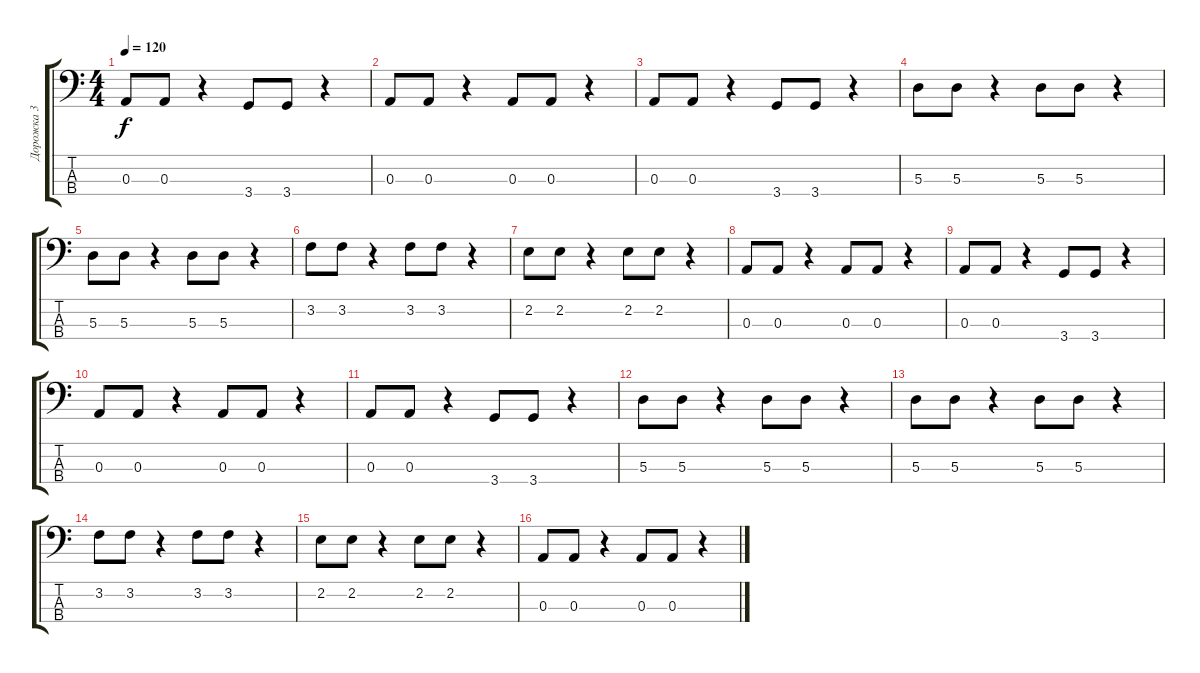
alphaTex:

\track ("Дорожка 3" "Дорожка 3") {instrument slapbass1}
\staff {score tabs}
\tuning (G2 D2 A1 E1) {hide}
\ts (4 4)
\tempo 120
\clef f4
\ks c
0.3.8{dy f} 0.3.8 r.4 3.4.8 3.4.8 r.4 |
0.3.8 0.3.8 r.4 0.3.8 0.3.8 r.4 |
0.3.8 0.3.8 r.4 3.4.8 3.4.8 r.4 |
5.3.8 5.3.8 r.4 5.3.8 5.3.8 r.4 |
5.3.8 5.3.8 r.4 5.3.8 5.3.8 r.4 |
3.2.8 3.2.8 r.4 3.2.8 3.2.8 r.4 |
2.2.8 2.2.8 r.4 2.2.8 2.2.8 r.4 |
0.3.8 0.3.8 r.4 0.3.8 0.3.8 r.4 |
0.3.8 0.3.8 r.4 3.4.8 3.4.8 r.4 |
0.3.8 0.3.8 r.4 0.3.8 0.3.8 r.4 |
0.3.8 0.3.8 r.4 3.4.8 3.4.8 r.4 |
5.3.8 5.3.8 r.4 5.3.8 5.3.8 r.4 |
5.3.8 5.3.8 r.4 5.3.8 5.3.8 r.4 |
3.2.8 3.2.8 r.4 3.2.8 3.2.8 r.4 |
2.2.8 2.2.8 r.4 2.2.8 2.2.8 r.4 |
0.3.8 0.3.8 r.4 0.3.8 0.3.8 r.4
